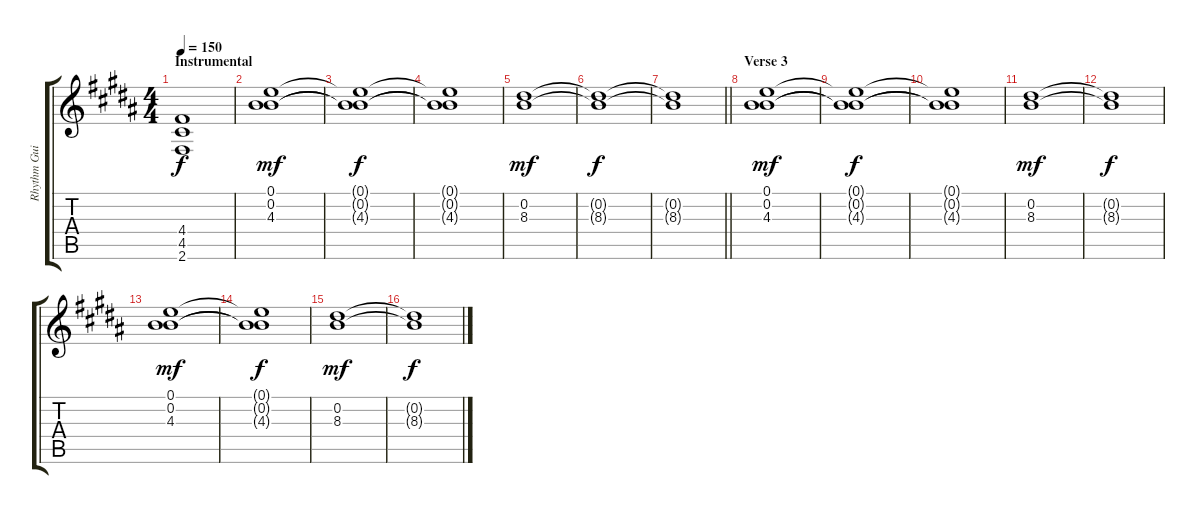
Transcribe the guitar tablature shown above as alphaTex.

\track ("Rhythm Guitar" "Rhythm Gui") {instrument overdrivenguitar}
\staff {score tabs}
\tuning (E4 B3 G3 D3 A2 E2) {hide}
\ts (4 4)
\section ("" "Instrumental")
\tempo 150
\clef g2
\ks b
(4.4{t} 4.5{t} 2.6{t}).1{dy f} |
(0.1 0.2 4.3).1{dy mf} |
(0.1{t} 0.2{t} 4.3{t}).1{dy f} |
(0.1{t} 0.2{t} 4.3{t}).1 |
(0.2 8.3).1{dy mf} |
(0.2{t} 8.3{t}).1{dy f} |
\barLineRight lightlight
(0.2{t} 8.3{t}).1 |
\section ("" "Verse 3")
(0.1 0.2 4.3).1{dy mf} |
(0.1{t} 0.2{t} 4.3{t}).1{dy f} |
(0.1{t} 0.2{t} 4.3{t}).1 |
(0.2 8.3).1{dy mf} |
(0.2{t} 8.3{t}).1{dy f} |
(0.1 0.2 4.3).1{dy mf} |
(0.1{t} 0.2{t} 4.3{t}).1{dy f} |
(0.2 8.3).1{dy mf} |
(0.2{t} 8.3{t}).1{dy f}
